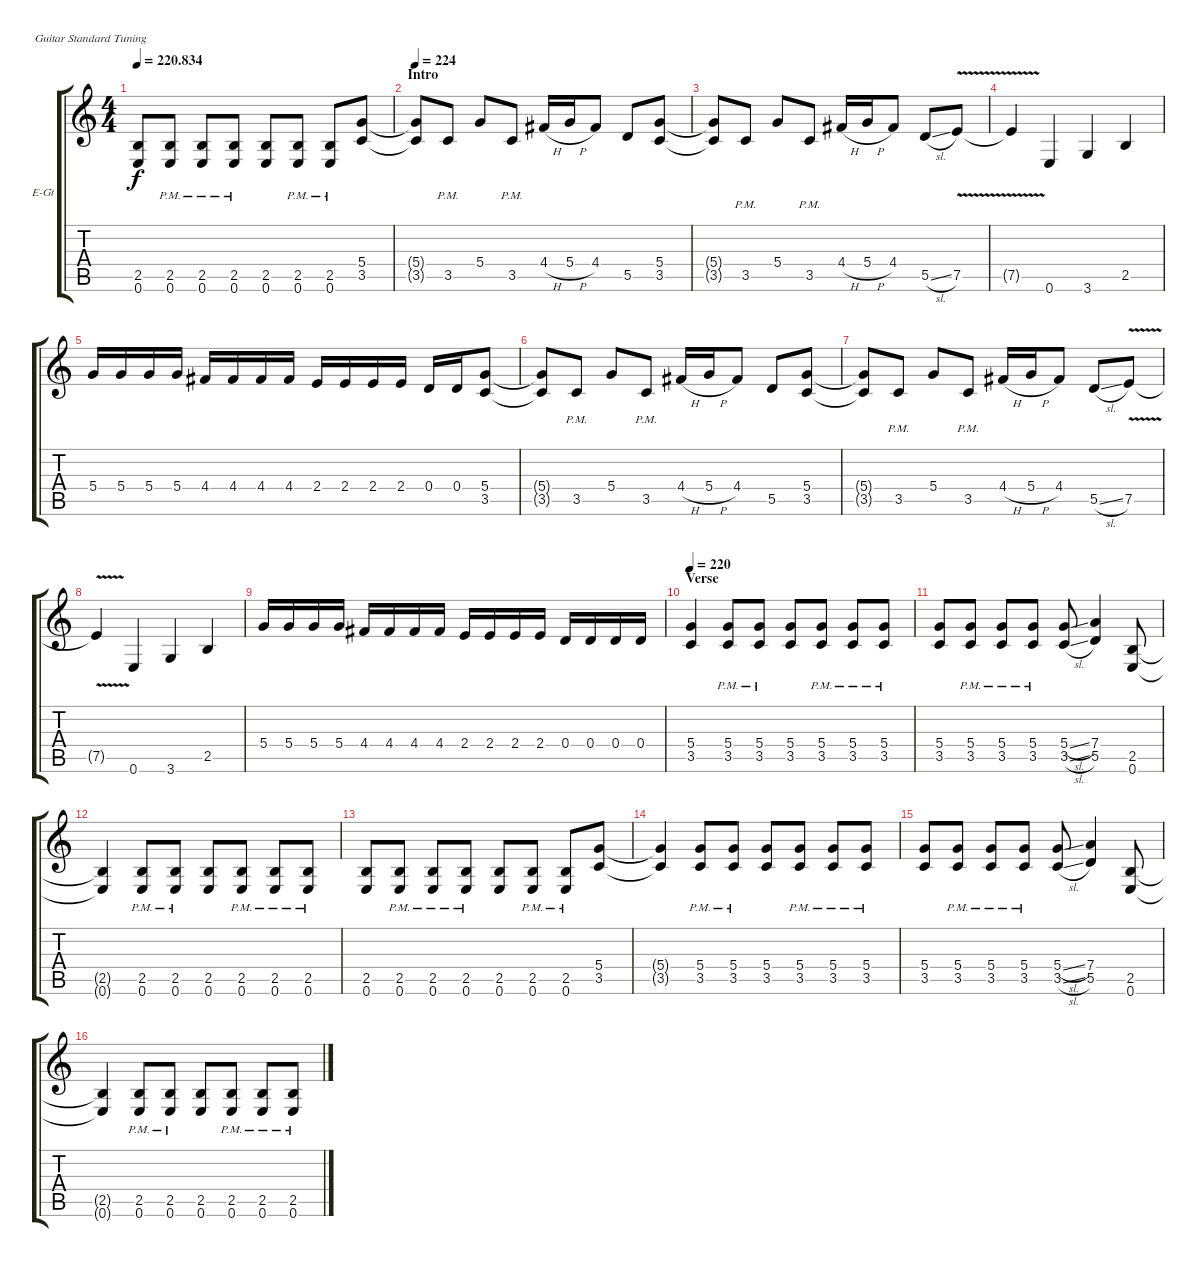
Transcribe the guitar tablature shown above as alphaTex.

\bracketExtendMode groupsimilarinstruments
\firstSystemTrackNameOrientation horizontal
\otherSystemsTrackNameOrientation horizontal
\track ("Electric Guitar 1" "E-Gt") {instrument distortionguitar}
\staff {score tabs}
\tuning (E4 B3 G3 D3 A2 E2)
\ts (4 4)
\tempo
220.834
\accidentals auto
\clef g2
\ottava regular
\simile none
\ks c
(0.6 2.5).8{dy f} (0.6{pm} 2.5{pm}).8 (0.6{pm} 2.5{pm}).8 (0.6{pm} 2.5{pm}).8 (0.6 2.5).8 (0.6{pm} 2.5{pm}).8 (2.5{pm} 0.6{pm}).8 (5.4 3.5).8 |
\section ("" "Intro")
\tempo 224
(3.5{t} 5.4{t}).8 3.5{pm}.8 5.4.8 3.5{pm}.8 4.4{h}.16 5.4{h}.16 4.4.8 5.5.8 (3.5 5.4).8 |
(3.5{t} 5.4{t}).8 3.5{pm}.8 5.4.8 3.5{pm}.8 4.4{h}.16 5.4{h}.16 4.4.8 5.5{sl}.8 7.5{v}.8 |
7.5{v t}.4 0.6.4 3.6.4 2.5.4 |
5.4.16 5.4.16 5.4.16 5.4.16 4.4.16 4.4.16 4.4.16 4.4.16 2.4.16 2.4.16 2.4.16 2.4.16 0.4.16 0.4.16 (5.4 3.5).8 |
(3.5{t} 5.4{t}).8 3.5{pm}.8 5.4.8 3.5{pm}.8 4.4{h}.16 5.4{h}.16 4.4.8 5.5.8 (3.5 5.4).8 |
(3.5{t} 5.4{t}).8 3.5{pm}.8 5.4.8 3.5{pm}.8 4.4{h}.16 5.4{h}.16 4.4.8 5.5{sl}.8 7.5{v}.8 |
7.5{v t}.4 0.6.4 3.6.4 2.5.4 |
5.4.16 5.4.16 5.4.16 5.4.16 4.4.16 4.4.16 4.4.16 4.4.16 2.4.16 2.4.16 2.4.16 2.4.16 0.4.16 0.4.16 0.4.16 0.4.16 |
\section ("" "Verse")
\tempo 220
(3.5 5.4).4 (5.4{pm} 3.5{pm}).8 (5.4{pm} 3.5{pm}).8 (5.4 3.5).8 (5.4{pm} 3.5{pm}).8 (5.4{pm} 3.5{pm}).8 (5.4{pm} 3.5{pm}).8 |
(5.4 3.5).8 (5.4{pm} 3.5{pm}).8 (5.4{pm} 3.5{pm}).8 (5.4{pm} 3.5{pm}).8 (5.4{sl} 3.5{sl}).8 (7.4 5.5).4 (2.5 0.6).8 |
(2.5{t} 0.6{t}).4 (0.6{pm} 2.5{pm}).8 (0.6{pm} 2.5{pm}).8 (0.6 2.5).8 (0.6{pm} 2.5{pm}).8 (0.6{pm} 2.5{pm}).8 (0.6{pm} 2.5{pm}).8 |
(0.6 2.5).8 (0.6{pm} 2.5{pm}).8 (0.6{pm} 2.5{pm}).8 (0.6{pm} 2.5{pm}).8 (0.6 2.5).8 (0.6{pm} 2.5{pm}).8 (2.5{pm} 0.6{pm}).8 (5.4 3.5).8 |
(5.4{t} 3.5{t}).4 (5.4{pm} 3.5{pm}).8 (5.4{pm} 3.5{pm}).8 (5.4 3.5).8 (5.4{pm} 3.5{pm}).8 (5.4{pm} 3.5{pm}).8 (5.4{pm} 3.5{pm}).8 |
(5.4 3.5).8 (5.4{pm} 3.5{pm}).8 (5.4{pm} 3.5{pm}).8 (3.5{pm} 5.4{pm}).8 (5.4{sl} 3.5{sl}).8 (7.4 5.5).4 (0.6 2.5).8 |
(2.5{t} 0.6{t}).4 (0.6{pm} 2.5{pm}).8 (0.6{pm} 2.5{pm}).8 (0.6 2.5).8 (0.6{pm} 2.5{pm}).8 (0.6{pm} 2.5{pm}).8 (0.6{pm} 2.5{pm}).8
